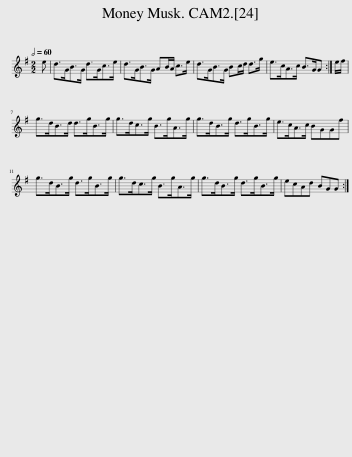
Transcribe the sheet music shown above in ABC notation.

X:1
L:1/8
Q:1/2=60
M:2/2
I:linebreak $
K:G
V:1 treble
V:1
 e | d>GB>G d>Gc>e | d>GB>G AB/A/ c>e | d>GB>G Bc/d/ d>g | e>cA>c B>GG :| %5
 e/f/ |$ g>dB>d d>gB>g | g>dc>g B>gA>g | g>dB>g d>gB>g | e>cA>c BGGf |$ %10
 g>dB>g d>gB>g | g>dc>g B>gA>g | g>dB>g d>gB>g | ecAd BGG :| %14
